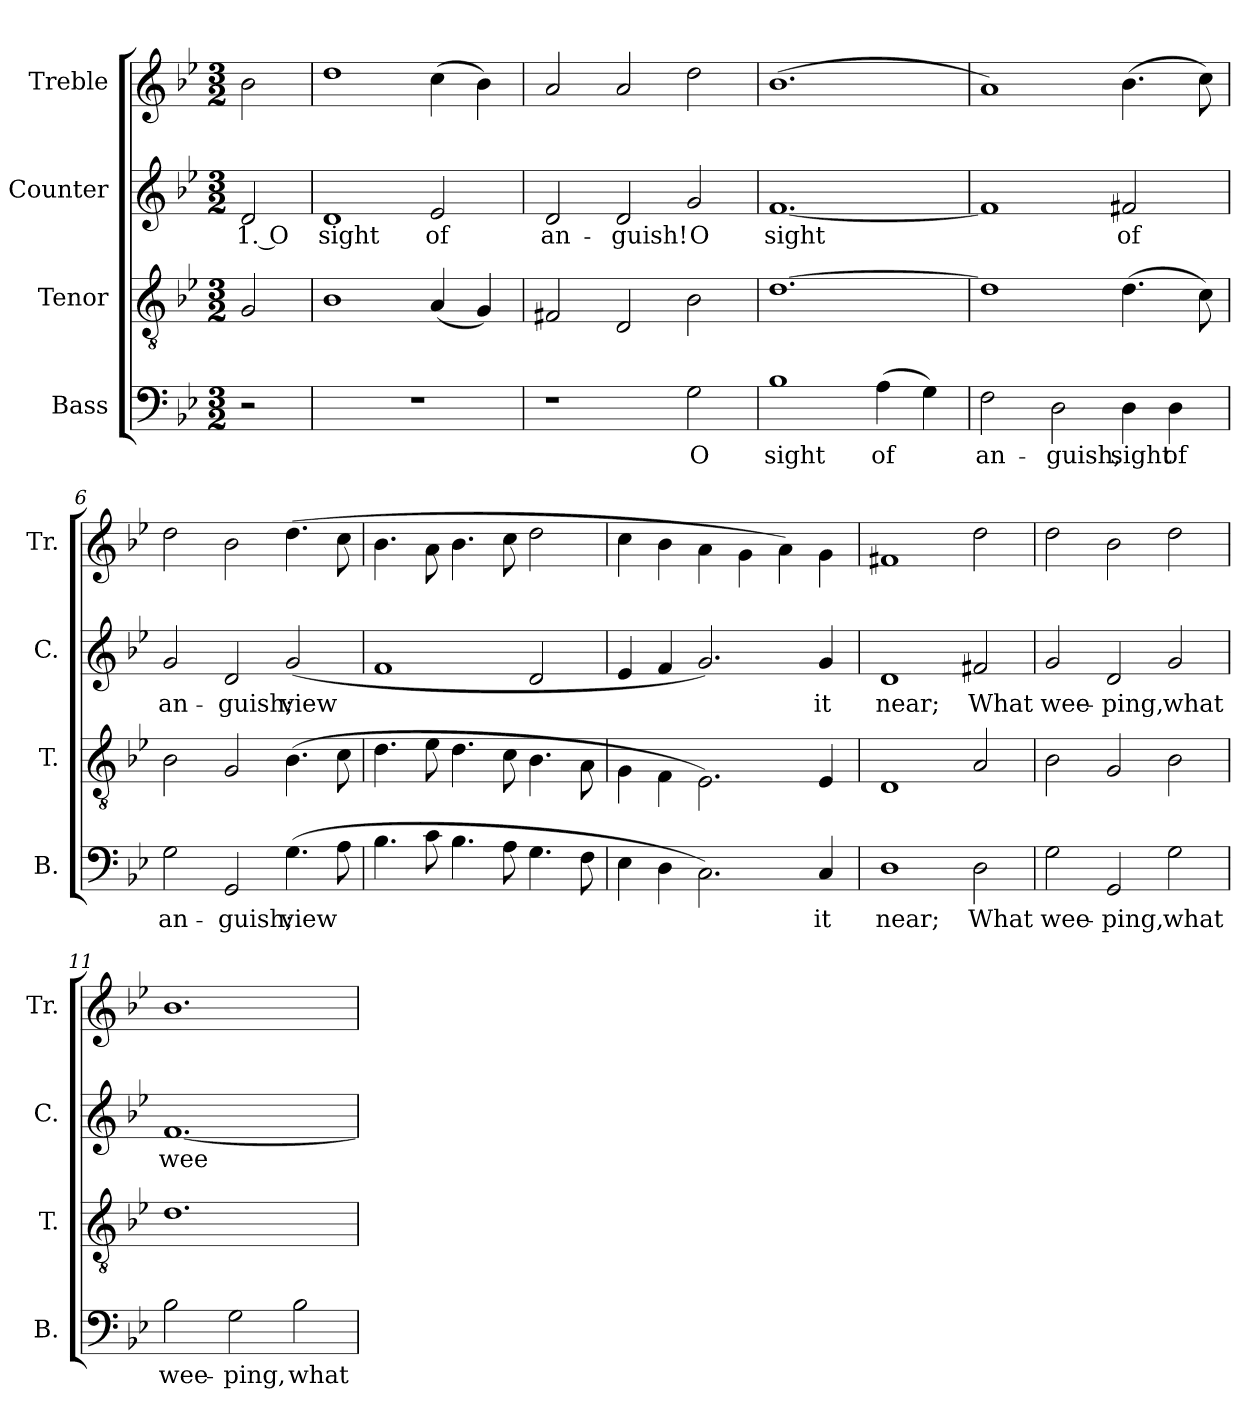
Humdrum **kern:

**kern	**text	**kern	**kern	**text	**kern
*part4	*part4	*part3	*part2	*part2	*part1
*staff4	*staff4	*staff3	*staff2	*staff2	*staff1
*I"Bass	*	*I"Tenor	*I"Counter	*	*I"Treble
*I'B.	*	*I'T.	*I'C.	*	*I'Tr.
*clefF4	*	*clefGv2	*clefG2	*	*clefG2
*k[b-e-]	*	*k[b-e-]	*k[b-e-]	*	*k[b-e-]
*M3/2	*	*M3/2	*M3/2	*	*M3/2
=1	=1	=1	=1	=1	=1
2r	.	2G/	2d/	1. O	2b-\
=2	=2	=2	=2	=2	=2
1.r	.	1B-	1d	sight	1dd
.	.	(4A/	2e-/	of	(4cc\
.	.	4G/)	.	.	4b-\)
=3	=3	=3	=3	=3	=3
1r	.	2F#X/	2d/	an-	2a/
.	.	2D/	2d/	-guish!	2a/
2G\	O	2B-\	2g/	O	2dd\
=4	=4	=4	=4	=4	=4
1B-	sight	[1.d	[1.f	sight	(1.b-
(4A\	of	.	.	.	.
4G\)	.	.	.	.	.
=5	=5	=5	=5	=5	=5
2F\	an-	1d]	1f]	.	1a)
2D\	-guish,	.	.	.	.
4D\	sight	(4.d\	2f#X/	of	(4.b-\
4D\	of	.	.	.	.
.	.	8c\)	.	.	8cc\)
=6	=6	=6	=6	=6	=6
2G\	an-	2B-\	2g/	an-	2dd\
2GG/	-guish;	2G/	2d/	-guish;	2b-\
(4.G\	view	(4.B-\	(2g/	view	(4.dd\
8A\	.	8c\	.	.	8cc\
=7	=7	=7	=7	=7	=7
4.B-\	.	4.d\	1f	.	4.b-\
8c\	.	8e-\	.	.	8a\
4.B-\	.	4.d\	.	.	4.b-\
8A\	.	8c\	.	.	8cc\
4.G\	.	4.B-\	2d/	.	2dd\
8F\	.	8A\	.	.	.
=8	=8	=8	=8	=8	=8
4E-\	.	4G\	4e-/	.	4cc\
4D\	.	4F\	4f/	.	4b-\
2.C\)	.	2.E-\)	2.g/)	.	4a\
.	.	.	.	.	4g\
.	.	.	.	.	4a\)
4C/	it	4E-/	4g/	it	4g\
=9	=9	=9	=9	=9	=9
1D	near;	1D	1d	near;	1f#X
2D\	What	2A/	2f#X/	What	2dd\
=10	=10	=10	=10	=10	=10
2G\	wee-	2B-\	2g/	wee-	2dd\
2GG/	-ping,	2G/	2d/	-ping,	2b-\
2G\	what	2B-\	2g/	what	2dd\
=11	=11	=11	=11	=11	=11
2B-\	wee-	1.d	[1.f	wee-	1.b-
2G\	-ping,	.	.	.	.
2B-\	what	.	.	.	.
=	=	=	=	=	=
*-	*-	*-	*-	*-	*-
